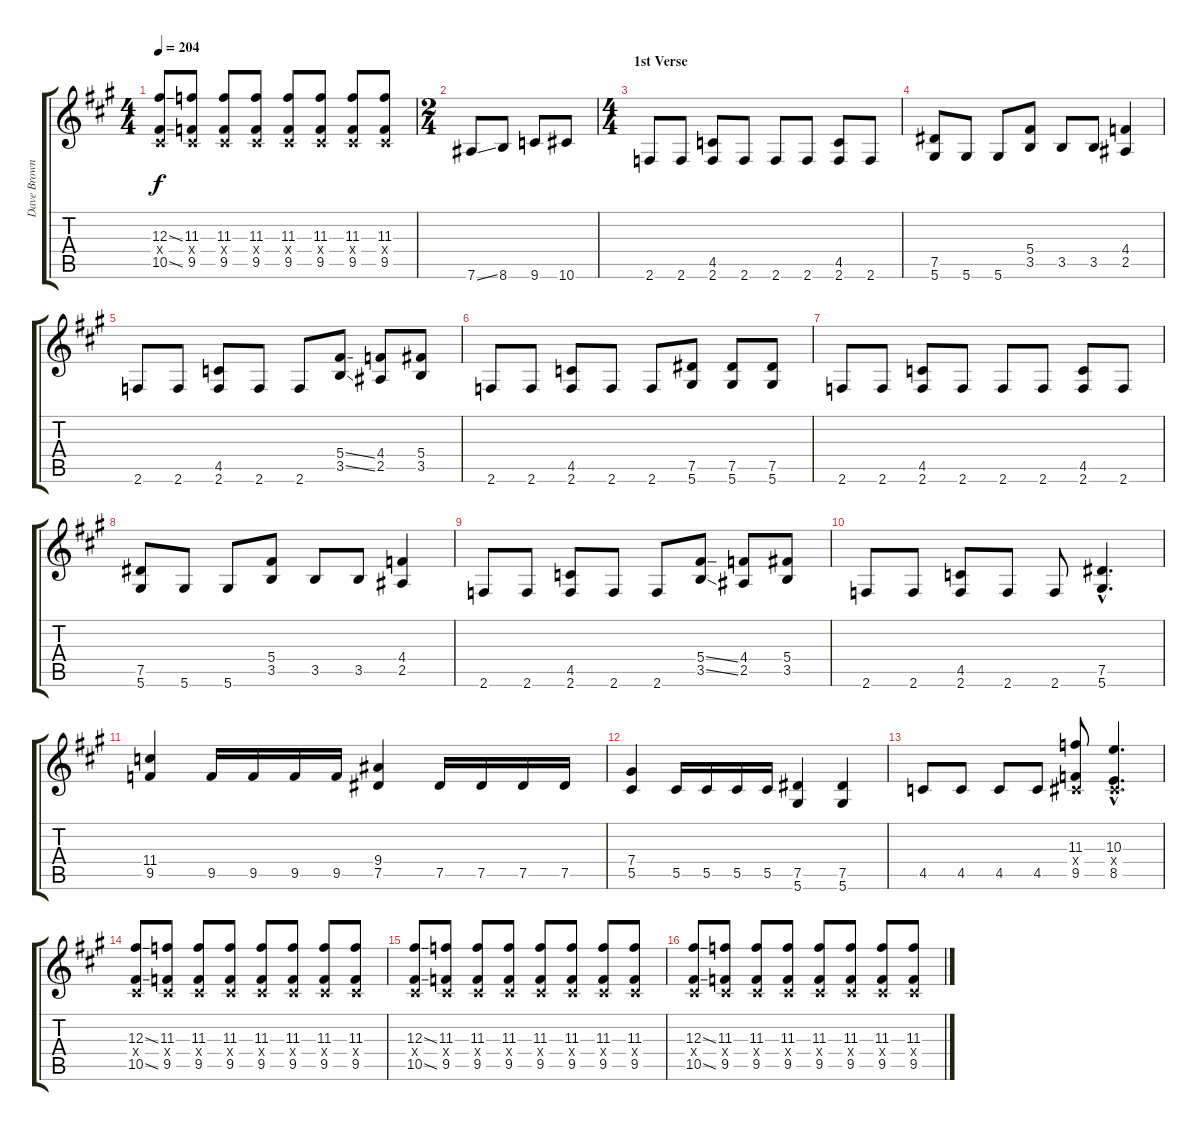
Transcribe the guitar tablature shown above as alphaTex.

\track ("Dave BrownSound" "Dave Brown") {instrument distortionguitar}
\staff {score tabs}
\tuning (Eb4 Bb3 Gb3 Db3 Ab2 Eb2) {hide}
\ts (4 4)
\tempo 204
\clef g2
\ks a
(12.3{ss} 0.4{x} 10.5{ss}).8{dy f} (11.3 0.4{x} 9.5).8 (11.3 0.4{x} 9.5).8 (11.3 0.4{x} 9.5).8 (11.3 0.4{x} 9.5).8 (11.3 0.4{x} 9.5).8 (11.3 0.4{x} 9.5).8 (11.3 0.4{x} 9.5).8 |
\ts (2 4)
7.6{ss}.8 8.6.8 9.6.8 10.6.8 |
\ts (4 4)
\section ("" "1st Verse")
2.6.8 2.6.8 (4.5 2.6).8 2.6.8 2.6.8 2.6.8 (4.5 2.6).8 2.6.8 |
(7.5 5.6).8 5.6.8 5.6.8 (5.4 3.5).8 3.5.8 3.5.8 (4.4 2.5).4 |
2.6.8 2.6.8 (4.5 2.6).8 2.6.8 2.6.8 (5.4{ss} 3.5{ss}).8 (4.4 2.5).8 (5.4 3.5).8 |
2.6.8 2.6.8 (4.5 2.6).8 2.6.8 2.6.8 (7.5 5.6).8 (7.5 5.6).8 (7.5 5.6).8 |
2.6.8 2.6.8 (4.5 2.6).8 2.6.8 2.6.8 2.6.8 (4.5 2.6).8 2.6.8 |
(7.5 5.6).8 5.6.8 5.6.8 (5.4 3.5).8 3.5.8 3.5.8 (4.4 2.5).4 |
2.6.8 2.6.8 (4.5 2.6).8 2.6.8 2.6.8 (5.4{ss} 3.5{ss}).8 (4.4 2.5).8 (5.4 3.5).8 |
2.6.8 2.6.8 (4.5 2.6).8 2.6.8 2.6.8 (7.5{hac} 5.6{hac}).4{d} |
(11.4 9.5).4 9.5.16 9.5.16 9.5.16 9.5.16 (9.4 7.5).4 7.5.16 7.5.16 7.5.16 7.5.16 |
(7.4 5.5).4 5.5.16 5.5.16 5.5.16 5.5.16 (7.5 5.6).4 (7.5 5.6).4 |
4.5.8 4.5.8 4.5.8 4.5.8 (11.3 0.4{x} 9.5).8 (10.3{hac} 0.4{hac x} 8.5{hac}).4{d} |
(12.3{ss} 0.4{x} 10.5{ss}).8 (11.3 0.4{x} 9.5).8 (11.3 0.4{x} 9.5).8 (11.3 0.4{x} 9.5).8 (11.3 0.4{x} 9.5).8 (11.3 0.4{x} 9.5).8 (11.3 0.4{x} 9.5).8 (11.3 0.4{x} 9.5).8 |
(12.3{ss} 0.4{x} 10.5{ss}).8 (11.3 0.4{x} 9.5).8 (11.3 0.4{x} 9.5).8 (11.3 0.4{x} 9.5).8 (11.3 0.4{x} 9.5).8 (11.3 0.4{x} 9.5).8 (11.3 0.4{x} 9.5).8 (11.3 0.4{x} 9.5).8 |
(12.3{ss} 0.4{x} 10.5{ss}).8 (11.3 0.4{x} 9.5).8 (11.3 0.4{x} 9.5).8 (11.3 0.4{x} 9.5).8 (11.3 0.4{x} 9.5).8 (11.3 0.4{x} 9.5).8 (11.3 0.4{x} 9.5).8 (11.3 0.4{x} 9.5).8
